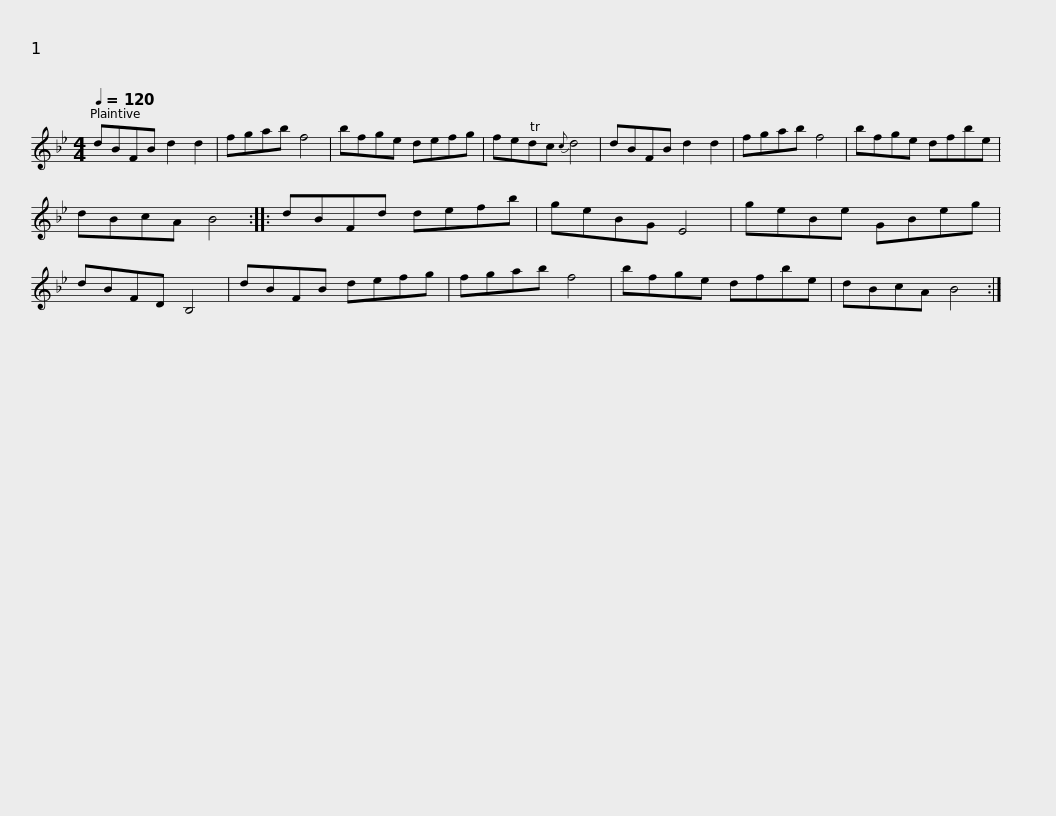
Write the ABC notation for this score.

X:1
L:1/8
Q:1/4=120
M:4/4
I:linebreak $
K:Bb
V:1 treble
V:1
 dBFB d2 d2 | fgab f4 | bfge defg | feTdc{c} d4 | dBFB d2 d2 | %5
 fgab f4 |$ bfge dfbe | dBcA B4 :: dBFd defb | geBG E4 | %10
 geBe GBeg | dBFD B,4 |$ dBFB defg | fgab f4 | bfge dfbe | %15
 dBcA B4 :| %16
